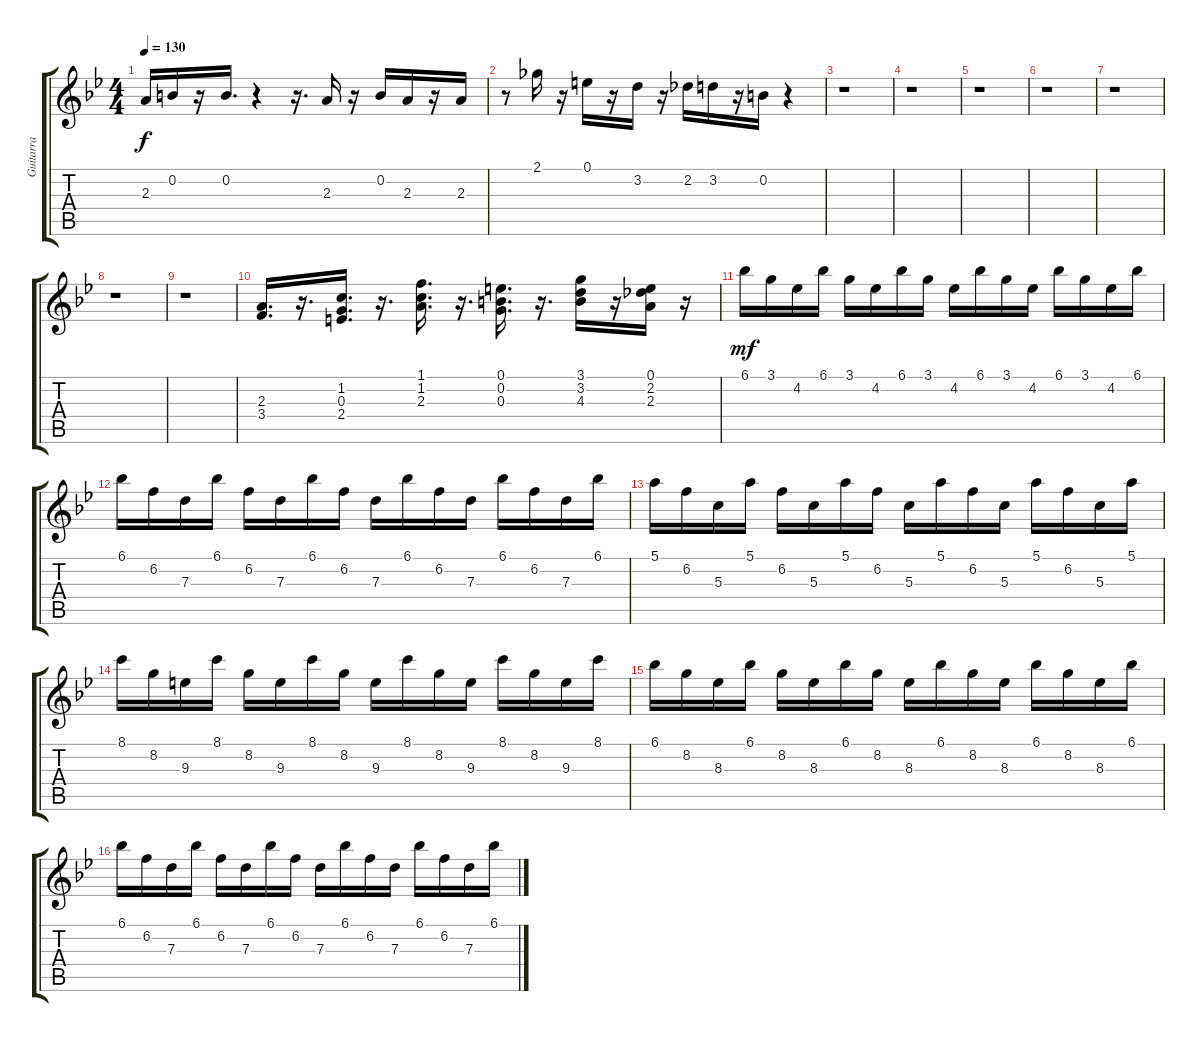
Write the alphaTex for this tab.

\track ("Guitarra" "Guitarra") {instrument distortionguitar}
\staff {score tabs}
\tuning (E4 B3 G3 D3 A2 E2) {hide}
\ts (4 4)
\tempo 130
\clef g2
\ks gminor
2.3.16{dy f} 0.2.16 r.16 0.2.16{d} r.4 r.16{d} 2.3.16 r.16 0.2.16 2.3.16 r.16 2.3.16 |
r.8 2.1.16 r.16 0.1.16 r.16 3.2.16 r.16 2.2.16 3.2.16 r.16 0.2.16 r.4 |
r.1 |
r.1 |
r.1 |
r.1 |
r.1 |
r.1 |
r.1 |
(2.3 3.4).16{d} r.16{d} (1.2 0.3 2.4).16{d} r.16{d} (1.1 1.2 2.3).16{d} r.16{d} (0.1 0.2 0.3).16{d} r.16{d} (3.1 3.2 4.3).16 r.16 (0.1 2.2 2.3).16 r.16 |
6.1.16{dy mf} 3.1.16 4.2.16 6.1.16 3.1.16 4.2.16 6.1.16 3.1.16 4.2.16 6.1.16 3.1.16 4.2.16 6.1.16 3.1.16 4.2.16 6.1.16 |
6.1.16 6.2.16 7.3.16 6.1.16 6.2.16 7.3.16 6.1.16 6.2.16 7.3.16 6.1.16 6.2.16 7.3.16 6.1.16 6.2.16 7.3.16 6.1.16 |
5.1.16 6.2.16 5.3.16 5.1.16 6.2.16 5.3.16 5.1.16 6.2.16 5.3.16 5.1.16 6.2.16 5.3.16 5.1.16 6.2.16 5.3.16 5.1.16 |
8.1.16 8.2.16 9.3.16 8.1.16 8.2.16 9.3.16 8.1.16 8.2.16 9.3.16 8.1.16 8.2.16 9.3.16 8.1.16 8.2.16 9.3.16 8.1.16 |
6.1.16 8.2.16 8.3.16 6.1.16 8.2.16 8.3.16 6.1.16 8.2.16 8.3.16 6.1.16 8.2.16 8.3.16 6.1.16 8.2.16 8.3.16 6.1.16 |
6.1.16 6.2.16 7.3.16 6.1.16 6.2.16 7.3.16 6.1.16 6.2.16 7.3.16 6.1.16 6.2.16 7.3.16 6.1.16 6.2.16 7.3.16 6.1.16
